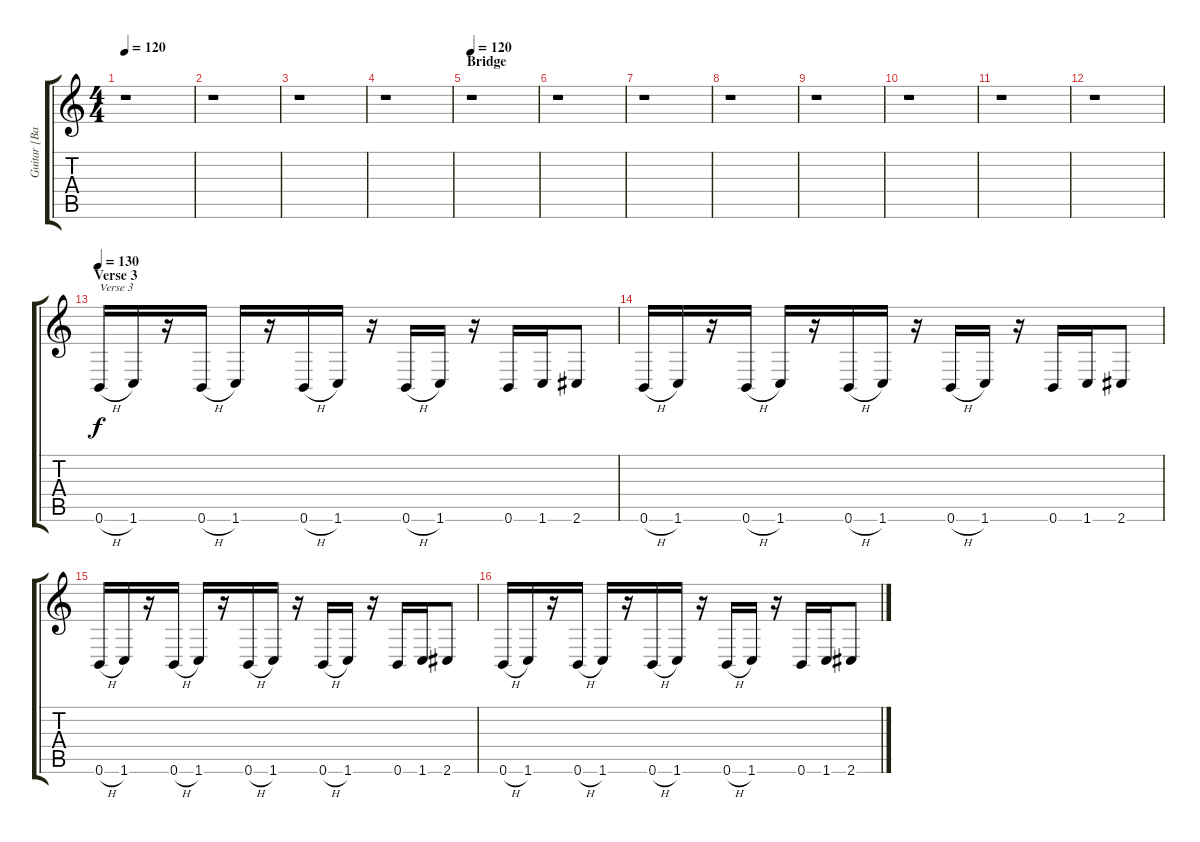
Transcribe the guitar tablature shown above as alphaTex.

\track ("Guitar [Back Up]" "Guitar [Ba") {instrument distortionguitar}
\staff {score tabs}
\tuning (Db4 Ab3 E3 B2 Gb2 B1) {hide}
\ts (4 4)
\tempo 120
\clef g2
\ks c
r.1{dy f} |
r.1 |
r.1 |
r.1 |
\section ("" "Bridge ")
\tempo 120
r.1 |
r.1 |
r.1 |
r.1 |
r.1 |
r.1 |
r.1 |
r.1 |
\section ("" "Verse 3")
\tempo 130
0.6{h}.16{txt "Verse 3"} 1.6.16 r.16 0.6{h}.16 1.6.16 r.16 0.6{h}.16 1.6.16 r.16 0.6{h}.16 1.6.16 r.16 0.6.16 1.6.16 2.6.8 |
0.6{h}.16 1.6.16 r.16 0.6{h}.16 1.6.16 r.16 0.6{h}.16 1.6.16 r.16 0.6{h}.16 1.6.16 r.16 0.6.16 1.6.16 2.6.8 |
0.6{h}.16 1.6.16 r.16 0.6{h}.16 1.6.16 r.16 0.6{h}.16 1.6.16 r.16 0.6{h}.16 1.6.16 r.16 0.6.16 1.6.16 2.6.8 |
0.6{h}.16 1.6.16 r.16 0.6{h}.16 1.6.16 r.16 0.6{h}.16 1.6.16 r.16 0.6{h}.16 1.6.16 r.16 0.6.16 1.6.16 2.6.8
